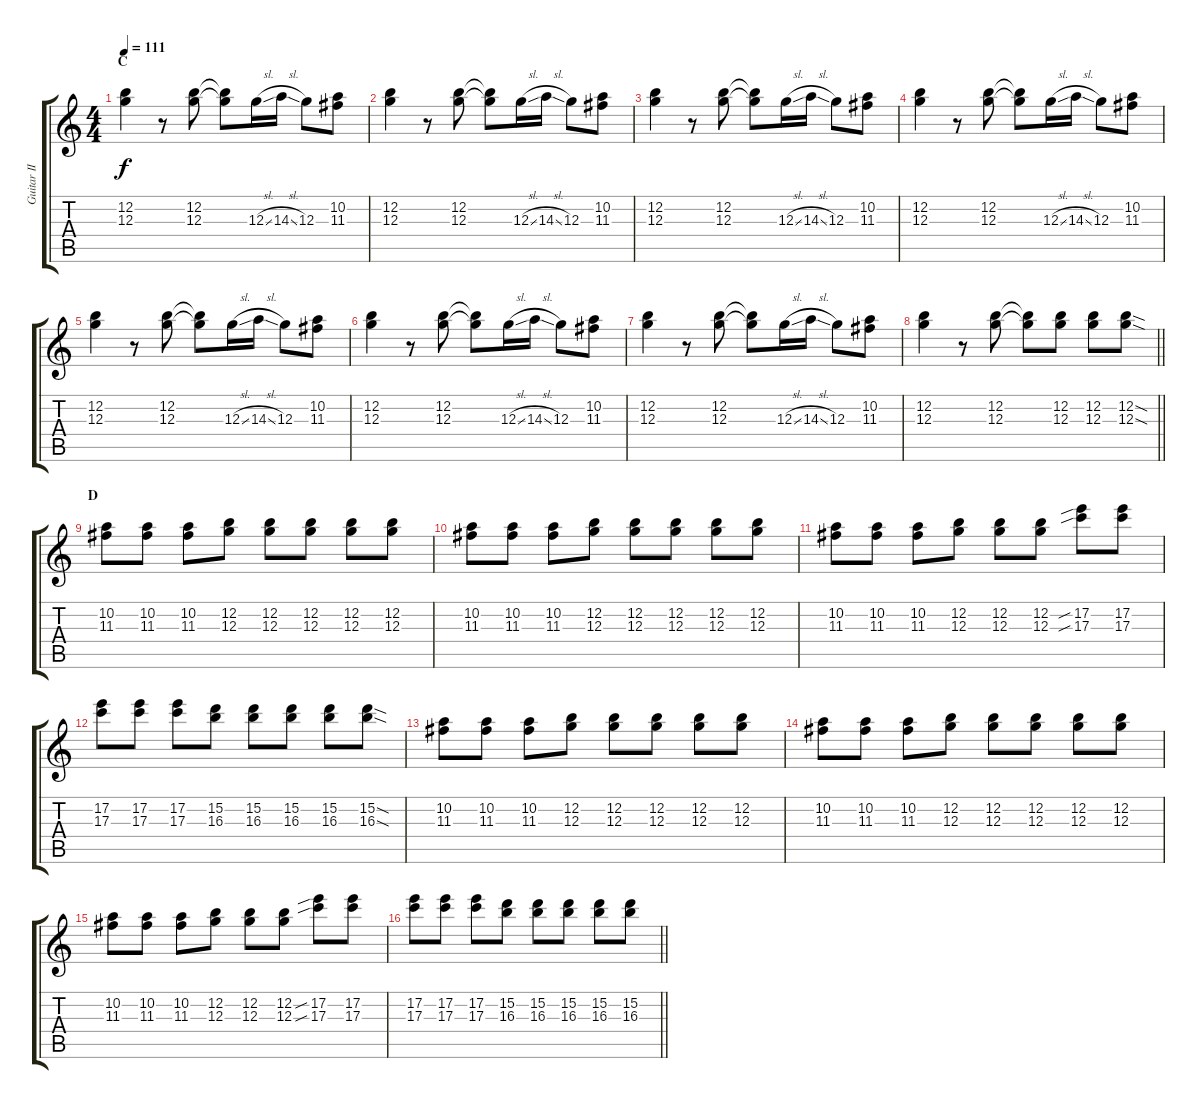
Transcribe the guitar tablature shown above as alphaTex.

\track ("Guitar II - Kita" "Guitar II ") {instrument overdrivenguitar}
\staff {score tabs}
\tuning (E4 B3 G3 D3 A2 E2) {hide}
\ts (4 4)
\section ("" "C")
\tempo 111
\clef g2
\ks c
(12.2 12.3).4{dy f instrument electricguitarjazz} r.8 (12.2 12.3).8 (12.2{t} 12.3{t}).8 12.3{sl}.16 14.3{sl}.16 12.3.8 (10.2 11.3).8 |
(12.2 12.3).4 r.8 (12.2 12.3).8 (12.2{t} 12.3{t}).8 12.3{sl}.16 14.3{sl}.16 12.3.8 (10.2 11.3).8 |
(12.2 12.3).4 r.8 (12.2 12.3).8 (12.2{t} 12.3{t}).8 12.3{sl}.16 14.3{sl}.16 12.3.8 (10.2 11.3).8 |
(12.2 12.3).4 r.8 (12.2 12.3).8 (12.2{t} 12.3{t}).8 12.3{sl}.16 14.3{sl}.16 12.3.8 (10.2 11.3).8 |
(12.2 12.3).4 r.8 (12.2 12.3).8 (12.2{t} 12.3{t}).8 12.3{sl}.16 14.3{sl}.16 12.3.8 (10.2 11.3).8 |
(12.2 12.3).4 r.8 (12.2 12.3).8 (12.2{t} 12.3{t}).8 12.3{sl}.16 14.3{sl}.16 12.3.8 (10.2 11.3).8 |
(12.2 12.3).4 r.8 (12.2 12.3).8 (12.2{t} 12.3{t}).8 12.3{sl}.16 14.3{sl}.16 12.3.8 (10.2 11.3).8 |
\barLineRight lightlight
(12.2 12.3).4 r.8 (12.2 12.3).8 (12.2{t} 12.3{t}).8 (12.2 12.3).8 (12.2 12.3).8 (12.2{sod} 12.3{sod}).8 |
\section ("" "D")
(10.2 11.3).8{instrument overdrivenguitar} (10.2 11.3).8 (10.2 11.3).8 (12.2 12.3).8 (12.2 12.3).8 (12.2 12.3).8 (12.2 12.3).8 (12.2 12.3).8 |
(10.2 11.3).8 (10.2 11.3).8 (10.2 11.3).8 (12.2 12.3).8 (12.2 12.3).8 (12.2 12.3).8 (12.2 12.3).8 (12.2 12.3).8 |
(10.2 11.3).8 (10.2 11.3).8 (10.2 11.3).8 (12.2 12.3).8 (12.2 12.3).8 (12.2 12.3).8 (17.2{sib} 17.3{sib}).8 (17.2 17.3).8 |
(17.2 17.3).8 (17.2 17.3).8 (17.2 17.3).8 (15.2 16.3).8 (15.2 16.3).8 (15.2 16.3).8 (15.2 16.3).8 (15.2{sod} 16.3{sod}).8 |
(10.2 11.3).8 (10.2 11.3).8 (10.2 11.3).8 (12.2 12.3).8 (12.2 12.3).8 (12.2 12.3).8 (12.2 12.3).8 (12.2 12.3).8 |
(10.2 11.3).8 (10.2 11.3).8 (10.2 11.3).8 (12.2 12.3).8 (12.2 12.3).8 (12.2 12.3).8 (12.2 12.3).8 (12.2 12.3).8 |
(10.2 11.3).8 (10.2 11.3).8 (10.2 11.3).8 (12.2 12.3).8 (12.2 12.3).8 (12.2 12.3).8 (17.2{sib} 17.3{sib}).8 (17.2 17.3).8 |
\barLineRight lightlight
(17.2 17.3).8 (17.2 17.3).8 (17.2 17.3).8 (15.2 16.3).8 (15.2 16.3).8 (15.2 16.3).8 (15.2 16.3).8 (15.2 16.3).8
